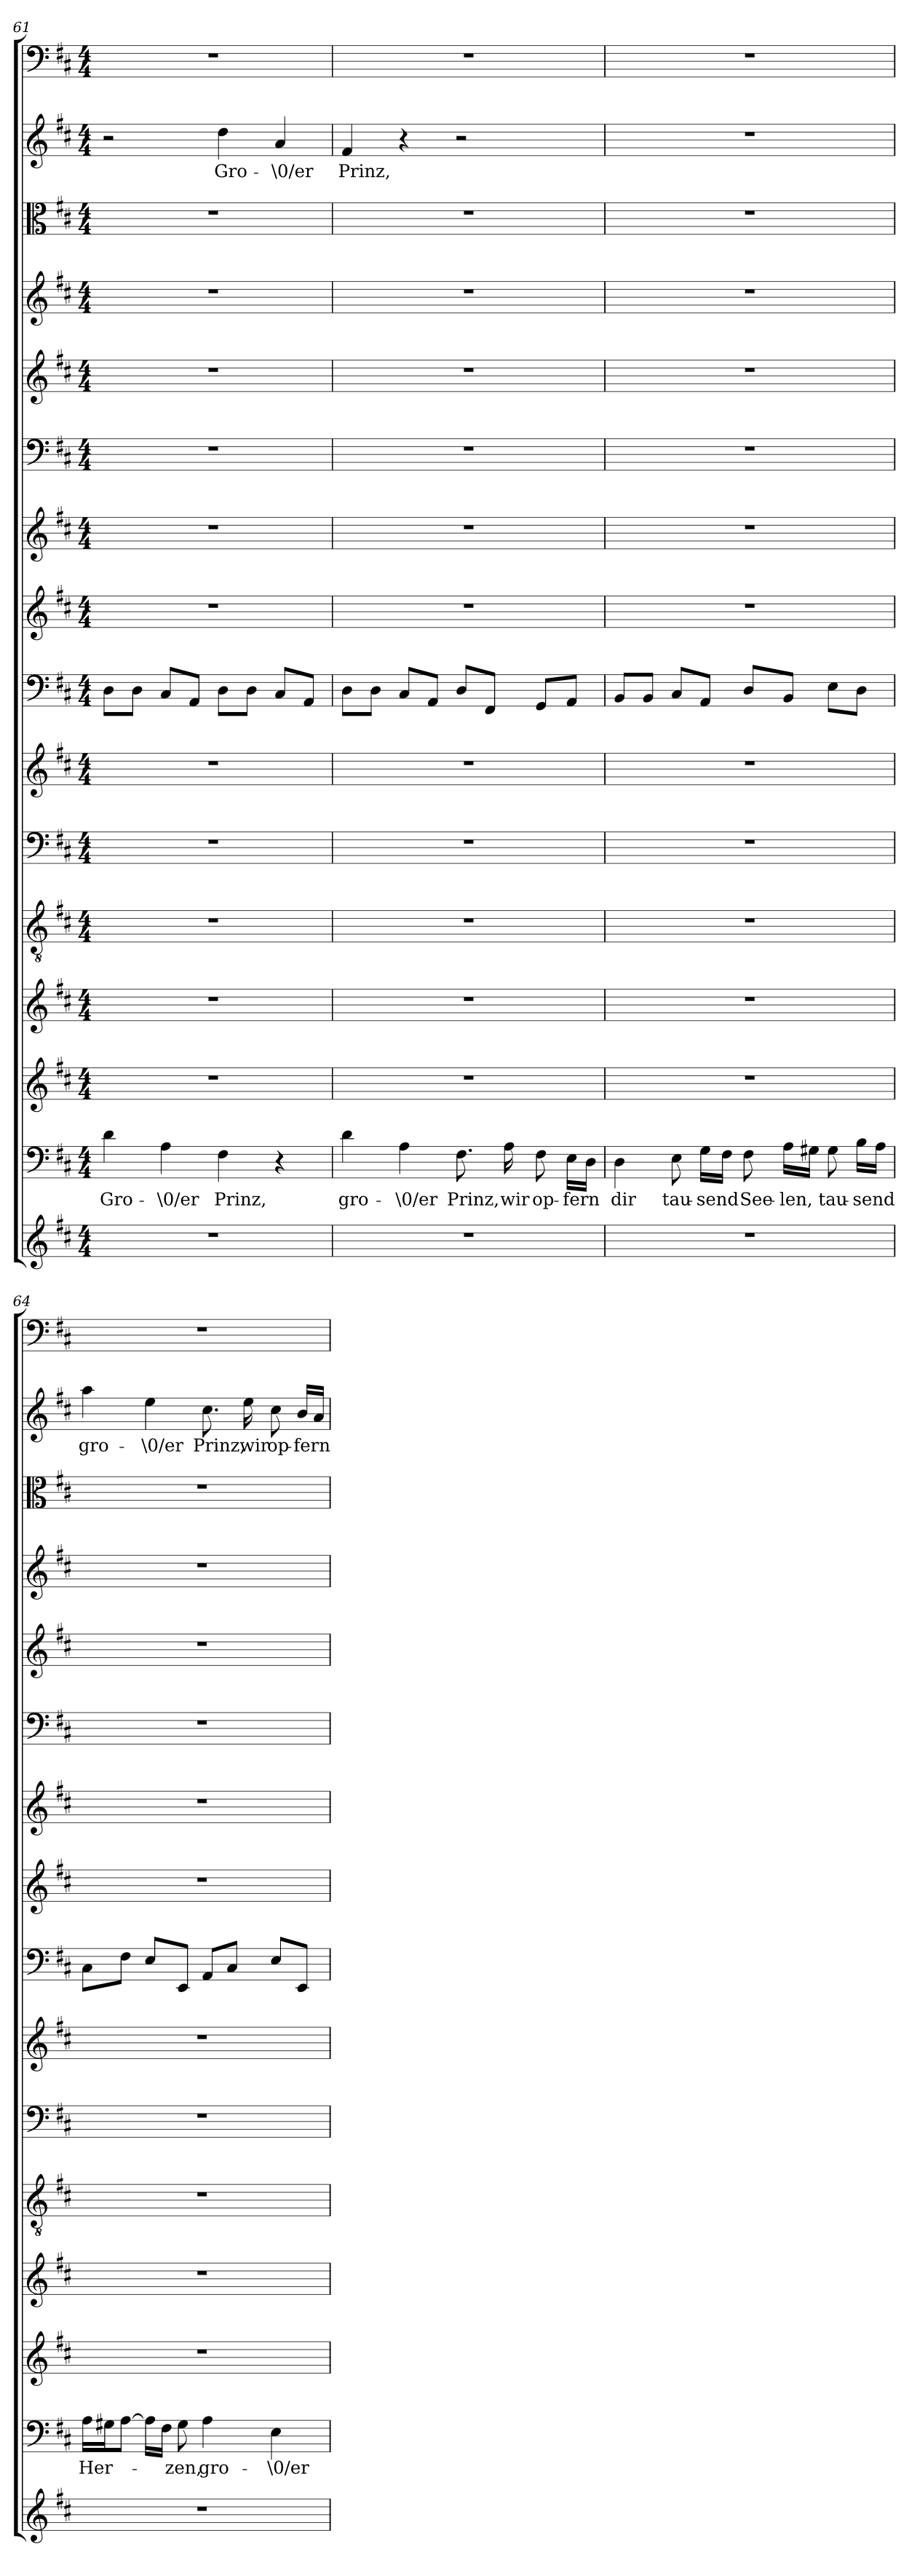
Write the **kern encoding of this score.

**kern	**kern	**text	**kern	**kern	**kern	**kern	**kern	**kern	**kern	**kern	**kern	**kern	**kern	**kern	**kern	**text	**kern
*part16	*part15	*part15	*part14	*part13	*part12	*part11	*part10	*part9	*part8	*part7	*part6	*part5	*part4	*part3	*part2	*part2	*part1
*staff16	*staff15	*staff15	*staff14	*staff13	*staff12	*staff11	*staff10	*staff9	*staff8	*staff7	*staff6	*staff5	*staff4	*staff3	*staff2	*staff2	*staff1
*clefG2	*clefF4	*	*clefG2	*clefG2	*clefGv2	*clefF4	*clefG2	*clefF4	*clefG2	*clefG2	*clefF4	*clefG2	*clefG2	*clefC3	*clefG2	*	*clefF4
*k[f#c#]	*k[f#c#]	*	*k[f#c#]	*k[f#c#]	*k[f#c#]	*k[f#c#]	*k[f#c#]	*k[f#c#]	*k[f#c#]	*k[f#c#]	*k[f#c#]	*k[f#c#]	*k[f#c#]	*k[f#c#]	*k[f#c#]	*	*k[f#c#]
*D:	*D:	*	*D:	*D:	*D:	*D:	*D:	*D:	*D:	*D:	*D:	*D:	*D:	*D:	*D:	*	*D:
*M4/4	*M4/4	*	*M4/4	*M4/4	*M4/4	*M4/4	*M4/4	*M4/4	*M4/4	*M4/4	*M4/4	*M4/4	*M4/4	*M4/4	*M4/4	*	*M4/4
=61	=61	=61	=61	=61	=61	=61	=61	=61	=61	=61	=61	=61	=61	=61	=61	=61	=61
1r	4d\	Gro-	1r	1r	1r	1r	1r	8D\L	1r	1r	1r	1r	1r	1r	2r	.	1r
.	.	.	.	.	.	.	.	8D\J	.	.	.	.	.	.	.	.	.
.	4A\	-\0/er	.	.	.	.	.	8C#/L	.	.	.	.	.	.	.	.	.
.	.	.	.	.	.	.	.	8AA/J	.	.	.	.	.	.	.	.	.
.	4F#\	Prinz,	.	.	.	.	.	8D\L	.	.	.	.	.	.	4dd\	Gro-	.
.	.	.	.	.	.	.	.	8D\J	.	.	.	.	.	.	.	.	.
.	4r	.	.	.	.	.	.	8C#/L	.	.	.	.	.	.	4a/	-\0/er	.
.	.	.	.	.	.	.	.	8AA/J	.	.	.	.	.	.	.	.	.
=62	=62	=62	=62	=62	=62	=62	=62	=62	=62	=62	=62	=62	=62	=62	=62	=62	=62
1r	4d\	gro-	1r	1r	1r	1r	1r	8D\L	1r	1r	1r	1r	1r	1r	4f#/	Prinz,	1r
.	.	.	.	.	.	.	.	8D\J	.	.	.	.	.	.	.	.	.
.	4A\	-\0/er	.	.	.	.	.	8C#/L	.	.	.	.	.	.	4r	.	.
.	.	.	.	.	.	.	.	8AA/J	.	.	.	.	.	.	.	.	.
.	8.F#\	Prinz,	.	.	.	.	.	8D/L	.	.	.	.	.	.	2r	.	.
.	.	.	.	.	.	.	.	8FF#/J	.	.	.	.	.	.	.	.	.
.	16A\	wir	.	.	.	.	.	.	.	.	.	.	.	.	.	.	.
.	8F#\	op-	.	.	.	.	.	8GG/L	.	.	.	.	.	.	.	.	.
.	16E\LL	-fern	.	.	.	.	.	8AA/J	.	.	.	.	.	.	.	.	.
.	16D\JJ	.	.	.	.	.	.	.	.	.	.	.	.	.	.	.	.
=63	=63	=63	=63	=63	=63	=63	=63	=63	=63	=63	=63	=63	=63	=63	=63	=63	=63
1r	4D\	dir	1r	1r	1r	1r	1r	8BB/L	1r	1r	1r	1r	1r	1r	1r	.	1r
.	.	.	.	.	.	.	.	8BB/J	.	.	.	.	.	.	.	.	.
.	8E\	tau-	.	.	.	.	.	8C#/L	.	.	.	.	.	.	.	.	.
.	16G\LL	-send	.	.	.	.	.	8AA/J	.	.	.	.	.	.	.	.	.
.	16F#\JJ	.	.	.	.	.	.	.	.	.	.	.	.	.	.	.	.
.	8F#\	See-	.	.	.	.	.	8D/L	.	.	.	.	.	.	.	.	.
.	16A\LL	-len,	.	.	.	.	.	8BB/J	.	.	.	.	.	.	.	.	.
.	16G#X\JJ	.	.	.	.	.	.	.	.	.	.	.	.	.	.	.	.
.	8G#\	tau-	.	.	.	.	.	8E\L	.	.	.	.	.	.	.	.	.
.	16B\LL	-send	.	.	.	.	.	8D\J	.	.	.	.	.	.	.	.	.
.	16A\JJ	.	.	.	.	.	.	.	.	.	.	.	.	.	.	.	.
=64	=64	=64	=64	=64	=64	=64	=64	=64	=64	=64	=64	=64	=64	=64	=64	=64	=64
1r	16A\LL	Her-	1r	1r	1r	1r	1r	8C#\L	1r	1r	1r	1r	1r	1r	4aa\	gro-	1r
.	16G#X\J	.	.	.	.	.	.	.	.	.	.	.	.	.	.	.	.
.	[8A\J	.	.	.	.	.	.	8F#\J	.	.	.	.	.	.	.	.	.
.	16A\LL]	.	.	.	.	.	.	8E/L	.	.	.	.	.	.	4ee\	-\0/er	.
.	16F#\JJ	.	.	.	.	.	.	.	.	.	.	.	.	.	.	.	.
.	8G#\	-zen,	.	.	.	.	.	8EE/J	.	.	.	.	.	.	.	.	.
.	4A\	gro-	.	.	.	.	.	8AA/L	.	.	.	.	.	.	8.cc#\	Prinz,	.
.	.	.	.	.	.	.	.	8C#/J	.	.	.	.	.	.	.	.	.
.	.	.	.	.	.	.	.	.	.	.	.	.	.	.	16ee\	wir	.
.	4E\	-\0/er	.	.	.	.	.	8E/L	.	.	.	.	.	.	8cc#\	op-	.
.	.	.	.	.	.	.	.	8EE/J	.	.	.	.	.	.	16b/LL	-fern	.
.	.	.	.	.	.	.	.	.	.	.	.	.	.	.	16a/JJ	.	.
=	=	=	=	=	=	=	=	=	=	=	=	=	=	=	=	=	=
*-	*-	*-	*-	*-	*-	*-	*-	*-	*-	*-	*-	*-	*-	*-	*-	*-	*-
